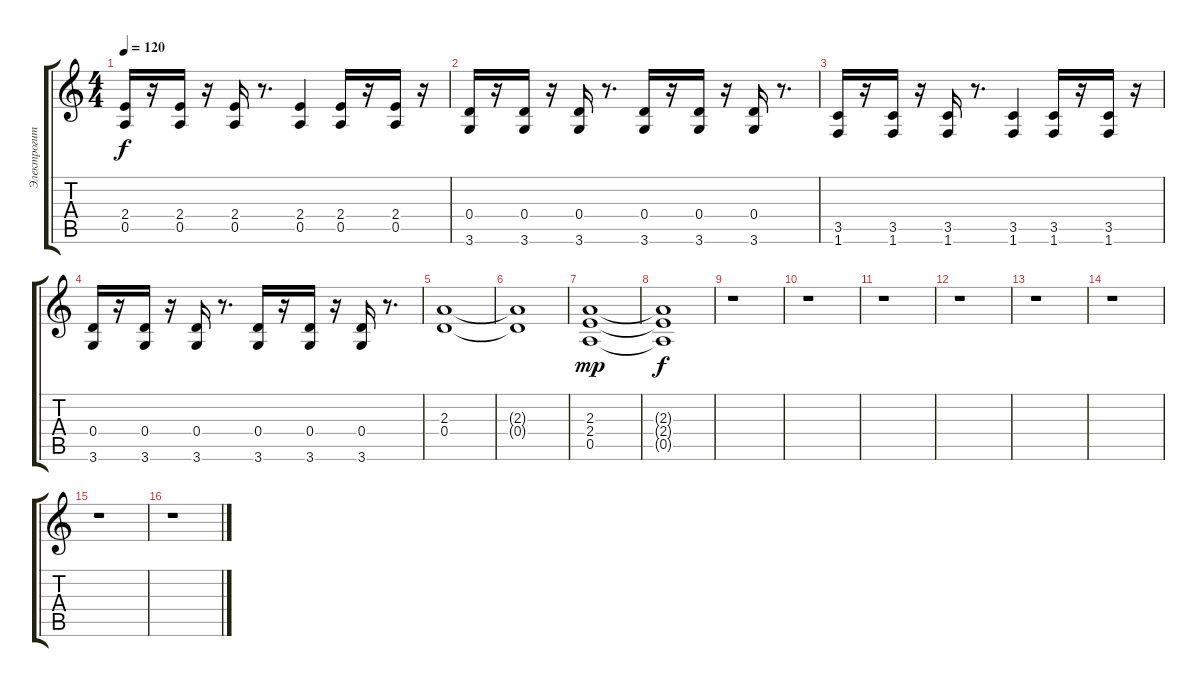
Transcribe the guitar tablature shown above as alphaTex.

\track ("Электрогитара" "Электрогит") {instrument distortionguitar}
\staff {score tabs}
\tuning (E4 B3 G3 D3 A2 E2) {hide}
\ts (4 4)
\tempo 120
\clef g2
\ks c
(2.4 0.5).16{dy f} r.16 (2.4 0.5).16 r.16 (2.4 0.5).16 r.8{d} (2.4 0.5).4 (2.4 0.5).16 r.16 (2.4 0.5).16 r.16 |
(0.4 3.6).16 r.16 (0.4 3.6).16 r.16 (0.4 3.6).16 r.8{d} (0.4 3.6).16 r.16 (0.4 3.6).16 r.16 (0.4 3.6).16 r.8{d} |
(3.5 1.6).16 r.16 (3.5 1.6).16 r.16 (3.5 1.6).16 r.8{d} (3.5 1.6).4 (3.5 1.6).16 r.16 (3.5 1.6).16 r.16 |
(0.4 3.6).16 r.16 (0.4 3.6).16 r.16 (0.4 3.6).16 r.8{d} (0.4 3.6).16 r.16 (0.4 3.6).16 r.16 (0.4 3.6).16 r.8{d} |
(2.3 0.4).1 |
(2.3{t} 0.4{t}).1 |
(2.3 2.4 0.5).1{dy mp} |
(2.3{t} 2.4{t} 0.5{t}).1{dy f} |
r.1 |
r.1 |
r.1 |
r.1 |
r.1 |
r.1 |
r.1 |
r.1
